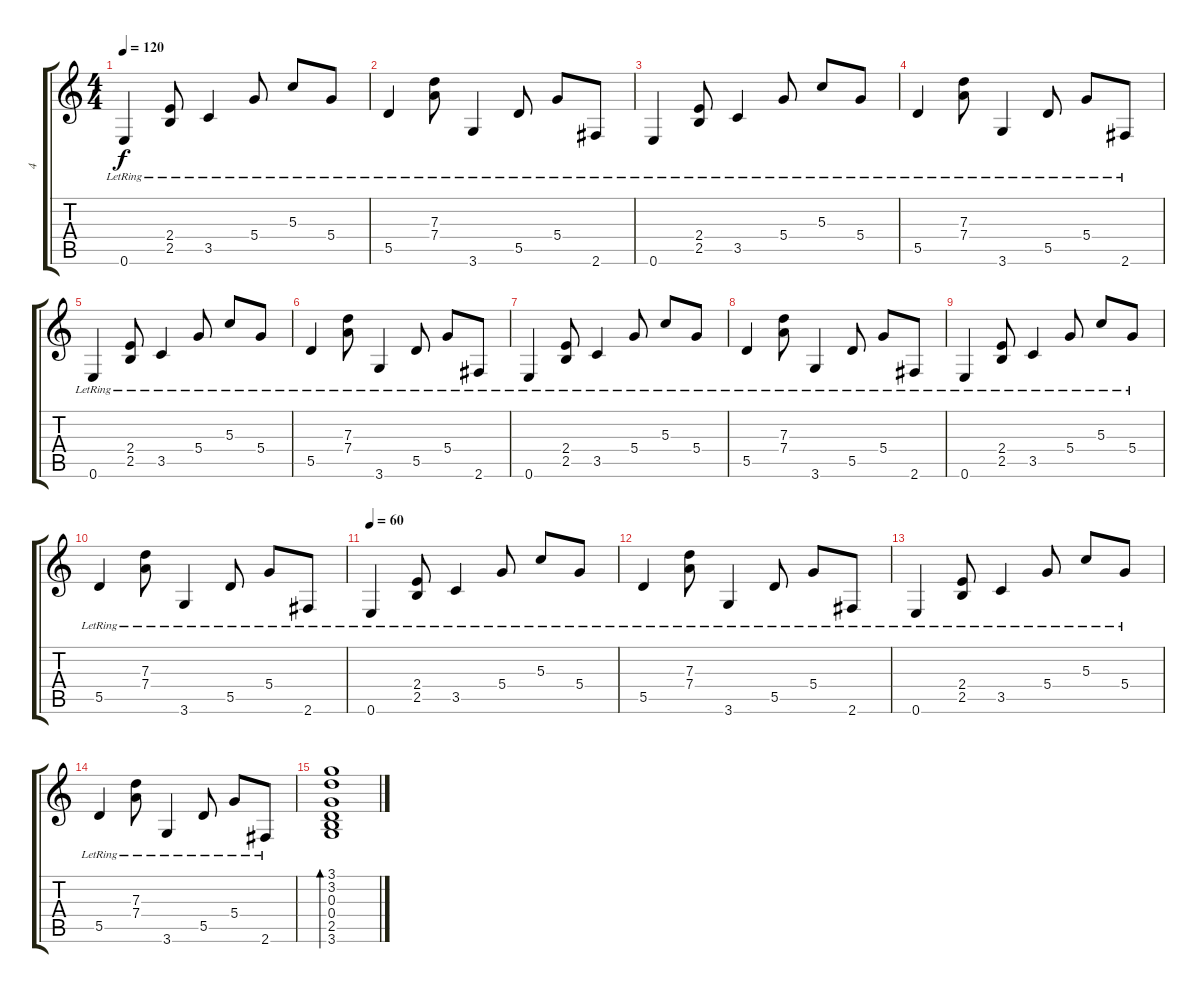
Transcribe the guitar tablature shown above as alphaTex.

\track ("  4" "  4") {instrument acousticguitarsteel}
\staff {score tabs}
\tuning (E4 B3 G3 D3 A2 E2) {hide}
\ts (4 4)
\tempo 120
\clef g2
\ks c
0.6{lr}.4{dy f} (2.4{lr} 2.5{lr}).8 3.5{lr}.4 5.4{lr}.8 5.3{lr}.8 5.4{lr}.8 |
5.5{lr}.4 (7.3{lr} 7.4{lr}).8 3.6{lr}.4 5.5{lr}.8 5.4{lr}.8 2.6{lr}.8 |
0.6{lr}.4 (2.4{lr} 2.5{lr}).8 3.5{lr}.4 5.4{lr}.8 5.3{lr}.8 5.4{lr}.8 |
5.5{lr}.4 (7.3{lr} 7.4{lr}).8 3.6{lr}.4 5.5{lr}.8 5.4{lr}.8 2.6{lr}.8 |
0.6{lr}.4 (2.4{lr} 2.5{lr}).8 3.5{lr}.4 5.4{lr}.8 5.3{lr}.8 5.4{lr}.8 |
5.5{lr}.4 (7.3{lr} 7.4{lr}).8 3.6{lr}.4 5.5{lr}.8 5.4{lr}.8 2.6{lr}.8 |
0.6{lr}.4 (2.4{lr} 2.5{lr}).8 3.5{lr}.4 5.4{lr}.8 5.3{lr}.8 5.4{lr}.8 |
5.5{lr}.4 (7.3{lr} 7.4{lr}).8 3.6{lr}.4 5.5{lr}.8 5.4{lr}.8 2.6{lr}.8 |
0.6{lr}.4 (2.4{lr} 2.5{lr}).8 3.5{lr}.4 5.4{lr}.8 5.3{lr}.8 5.4{lr}.8 |
5.5{lr}.4 (7.3{lr} 7.4{lr}).8 3.6{lr}.4 5.5{lr}.8 5.4{lr}.8 2.6{lr}.8 |
\tempo 60
0.6{lr}.4 (2.4{lr} 2.5{lr}).8 3.5{lr}.4 5.4{lr}.8 5.3{lr}.8 5.4{lr}.8 |
5.5{lr}.4 (7.3{lr} 7.4{lr}).8 3.6{lr}.4 5.5{lr}.8 5.4{lr}.8 2.6{lr}.8 |
0.6{lr}.4 (2.4{lr} 2.5{lr}).8 3.5{lr}.4 5.4{lr}.8 5.3{lr}.8 5.4{lr}.8 |
5.5{lr}.4 (7.3{lr} 7.4{lr}).8 3.6{lr}.4 5.5{lr}.8 5.4{lr}.8 2.6{lr}.8 |
(3.1 3.2 0.3 0.4 2.5 3.6).1{bd 120}
